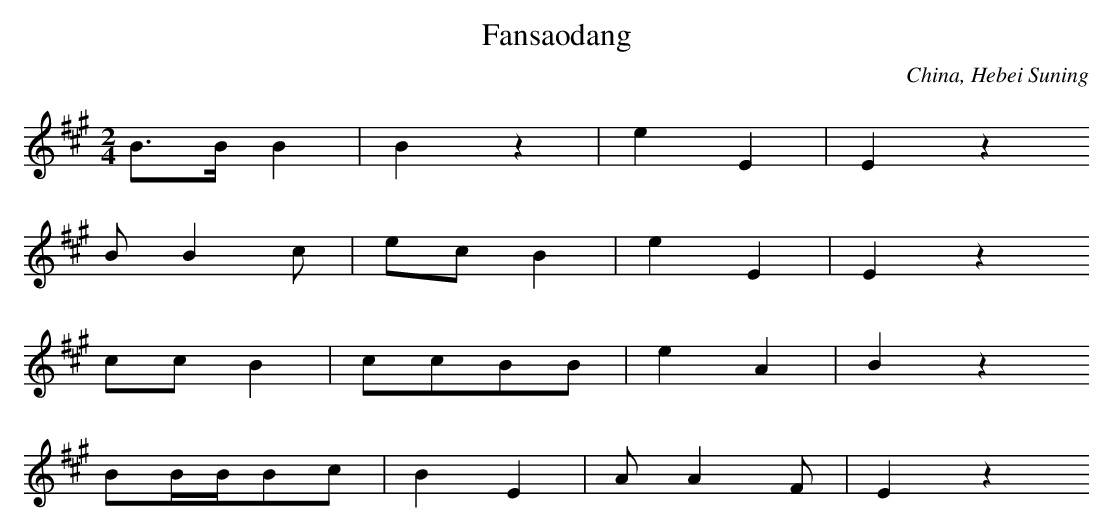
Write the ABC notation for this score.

X:1
T: Fansaodang
O: China, Hebei Suning
M: 2/4
L: 1/16
K: A
B3BB4 | B4z4 | e4E4 | E4z4
B2B4c2 | e2c2B4 | e4E4 | E4z4
c2c2B4 | c2c2B2B2 | e4A4 | B4z4
B2BBB2c2 | B4E4 | A2A4F2 | E4z4
